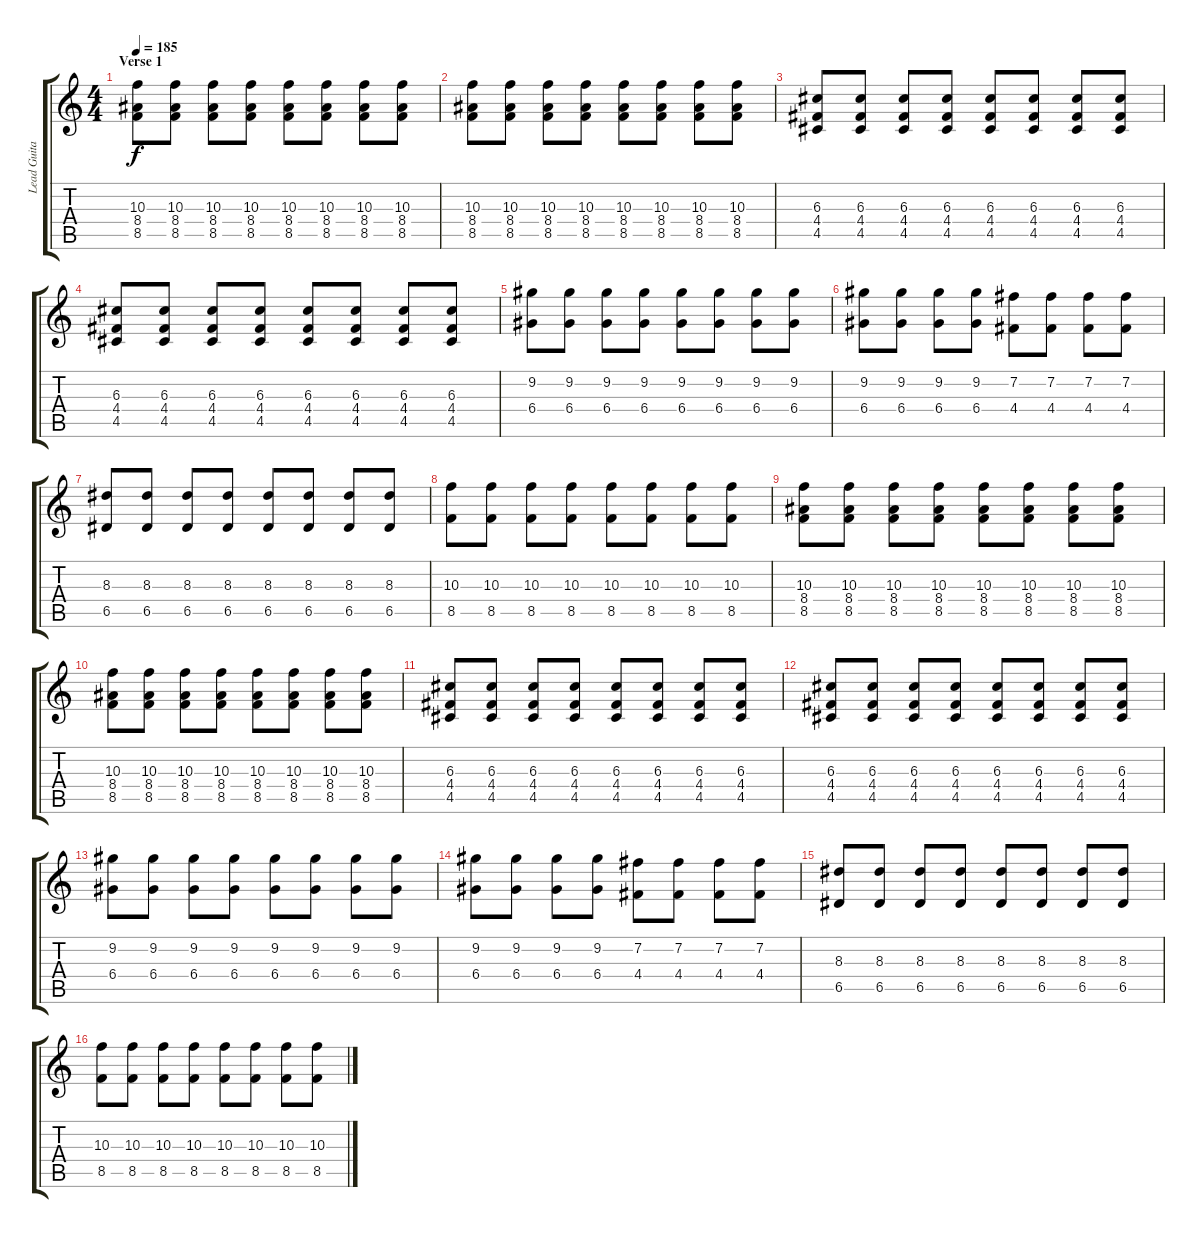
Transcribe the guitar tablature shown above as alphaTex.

\track ("Lead Guitar" "Lead Guita") {instrument distortionguitar}
\staff {score tabs}
\tuning (E4 B3 G3 D3 A2 E2) {hide}
\ts (4 4)
\section ("" "Verse 1")
\tempo 185
\clef g2
\ks c
(10.3 8.4 8.5).8{dy f} (10.3 8.4 8.5).8 (10.3 8.4 8.5).8 (10.3 8.4 8.5).8 (10.3 8.4 8.5).8 (10.3 8.4 8.5).8 (10.3 8.4 8.5).8 (10.3 8.4 8.5).8 |
(10.3 8.4 8.5).8 (10.3 8.4 8.5).8 (10.3 8.4 8.5).8 (10.3 8.4 8.5).8 (10.3 8.4 8.5).8 (10.3 8.4 8.5).8 (10.3 8.4 8.5).8 (10.3 8.4 8.5).8 |
(6.3 4.4 4.5).8 (6.3 4.4 4.5).8 (6.3 4.4 4.5).8 (6.3 4.4 4.5).8 (6.3 4.4 4.5).8 (6.3 4.4 4.5).8 (6.3 4.4 4.5).8 (6.3 4.4 4.5).8 |
(6.3 4.4 4.5).8 (6.3 4.4 4.5).8 (6.3 4.4 4.5).8 (6.3 4.4 4.5).8 (6.3 4.4 4.5).8 (6.3 4.4 4.5).8 (6.3 4.4 4.5).8 (6.3 4.4 4.5).8 |
(9.2 6.4).8 (9.2 6.4).8 (9.2 6.4).8 (9.2 6.4).8 (9.2 6.4).8 (9.2 6.4).8 (9.2 6.4).8 (9.2 6.4).8 |
(9.2 6.4).8 (9.2 6.4).8 (9.2 6.4).8 (9.2 6.4).8 (7.2 4.4).8 (7.2 4.4).8 (7.2 4.4).8 (7.2 4.4).8 |
(8.3 6.5).8 (8.3 6.5).8 (8.3 6.5).8 (8.3 6.5).8 (8.3 6.5).8 (8.3 6.5).8 (8.3 6.5).8 (8.3 6.5).8 |
(10.3 8.5).8 (10.3 8.5).8 (10.3 8.5).8 (10.3 8.5).8 (10.3 8.5).8 (10.3 8.5).8 (10.3 8.5).8 (10.3 8.5).8 |
(10.3 8.4 8.5).8 (10.3 8.4 8.5).8 (10.3 8.4 8.5).8 (10.3 8.4 8.5).8 (10.3 8.4 8.5).8 (10.3 8.4 8.5).8 (10.3 8.4 8.5).8 (10.3 8.4 8.5).8 |
(10.3 8.4 8.5).8 (10.3 8.4 8.5).8 (10.3 8.4 8.5).8 (10.3 8.4 8.5).8 (10.3 8.4 8.5).8 (10.3 8.4 8.5).8 (10.3 8.4 8.5).8 (10.3 8.4 8.5).8 |
(6.3 4.4 4.5).8 (6.3 4.4 4.5).8 (6.3 4.4 4.5).8 (6.3 4.4 4.5).8 (6.3 4.4 4.5).8 (6.3 4.4 4.5).8 (6.3 4.4 4.5).8 (6.3 4.4 4.5).8 |
(6.3 4.4 4.5).8 (6.3 4.4 4.5).8 (6.3 4.4 4.5).8 (6.3 4.4 4.5).8 (6.3 4.4 4.5).8 (6.3 4.4 4.5).8 (6.3 4.4 4.5).8 (6.3 4.4 4.5).8 |
(9.2 6.4).8 (9.2 6.4).8 (9.2 6.4).8 (9.2 6.4).8 (9.2 6.4).8 (9.2 6.4).8 (9.2 6.4).8 (9.2 6.4).8 |
(9.2 6.4).8 (9.2 6.4).8 (9.2 6.4).8 (9.2 6.4).8 (7.2 4.4).8 (7.2 4.4).8 (7.2 4.4).8 (7.2 4.4).8 |
(8.3 6.5).8 (8.3 6.5).8 (8.3 6.5).8 (8.3 6.5).8 (8.3 6.5).8 (8.3 6.5).8 (8.3 6.5).8 (8.3 6.5).8 |
(10.3 8.5).8 (10.3 8.5).8 (10.3 8.5).8 (10.3 8.5).8 (10.3 8.5).8 (10.3 8.5).8 (10.3 8.5).8 (10.3 8.5).8
